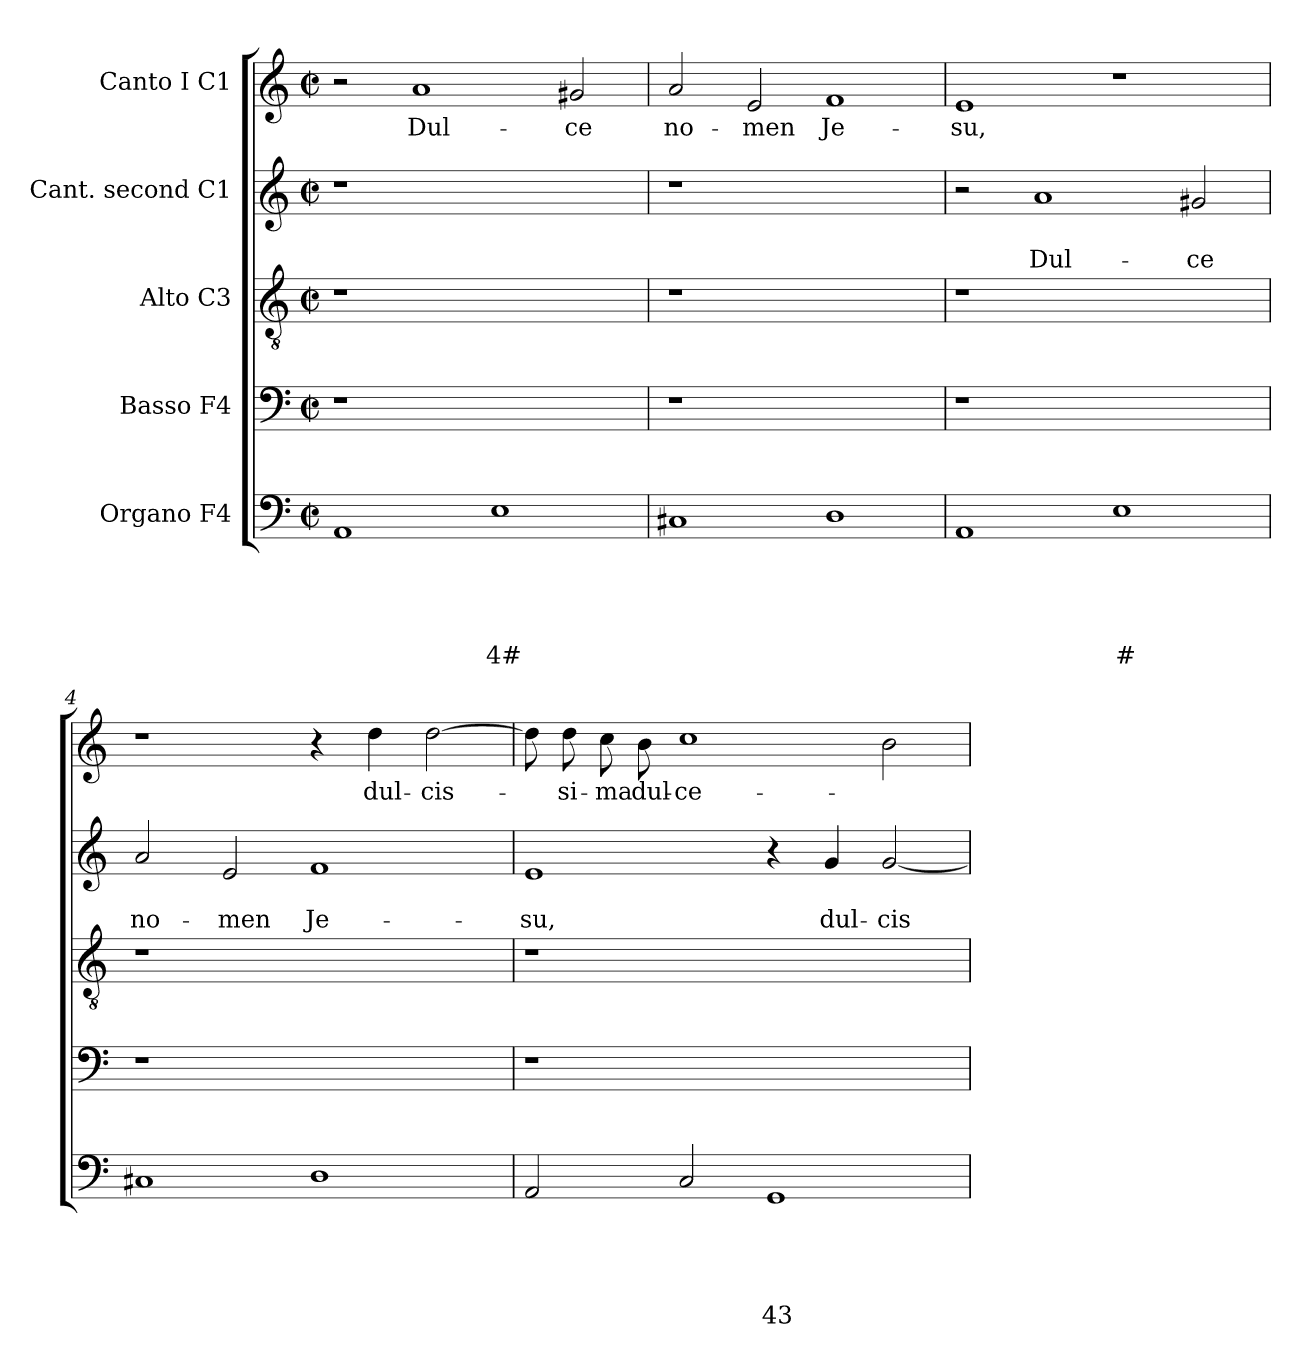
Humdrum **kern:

**kern	**text	**text	**text	**text	**text	**kern	**kern	**kern	**text	**text	**kern	**text
*part5	*part5	*part5	*part5	*part5	*part5	*part4	*part3	*part2	*part2	*part2	*part1	*part1
*staff5	*staff5	*staff5	*staff5	*staff5	*staff5	*staff4	*staff3	*staff2	*staff2	*staff2	*staff1	*staff1
*I"Organo F4	*	*	*	*	*	*I"Basso F4	*I"Alto C3	*I"Cant. second C1	*	*	*I"Canto I C1	*
*clefF4	*	*	*	*	*	*clefF4	*clefGv2	*clefG2	*	*	*clefG2	*
*k[]	*	*	*	*	*	*k[]	*k[]	*k[]	*	*	*k[]	*
*C:	*	*	*	*	*	*C:	*C:	*C:	*	*	*C:	*
*M2/2	*	*	*	*	*	*M2/2	*M2/2	*M2/2	*	*	*M2/2	*
*met(c|)	*	*	*	*	*	*met(c|)	*met(c|)	*met(c|)	*	*	*met(c|)	*
=1	=1	=1	=1	=1	=1	=1	=1	=1	=1	=1	=1	=1
1AA	.	.	.	.	.	1r	1r	1r	.	.	2r	.
!	!	!	!	!	!	!	!	!	!	!	!	!LO:LY:b
.	.	.	.	.	.	.	.	.	.	.	1a	Dul-
!	!	!	!	!	!LO:LY:b	!	!	!	!	!	!	!
1E	.	.	.	.	4#	1ryy	1ryy	1ryy	.	.	.	.
!	!	!	!	!	!	!	!	!	!	!	!	!LO:LY:b
.	.	.	.	.	.	.	.	.	.	.	2g#X/	-ce
=2	=2	=2	=2	=2	=2	=2	=2	=2	=2	=2	=2	=2
!	!	!	!	!	!	!	!	!	!	!	!	!LO:LY:b
1C#X	.	.	.	.	.	1r	1r	1r	.	.	2a/	no-
!	!	!	!	!	!	!	!	!	!	!	!	!LO:LY:b
.	.	.	.	.	.	.	.	.	.	.	2e/	-men
!	!	!	!	!	!	!	!	!	!	!	!	!LO:LY:b
1D	.	.	.	.	.	1ryy	1ryy	1ryy	.	.	1f	Je-
=3	=3	=3	=3	=3	=3	=3	=3	=3	=3	=3	=3	=3
!	!	!	!	!	!	!	!	!	!	!	!	!LO:LY:b
1AA	.	.	.	.	.	1r	1r	2r	.	.	1e	-su,
!	!	!	!	!	!	!	!	!	!	!LO:LY:b	!	!
.	.	.	.	.	.	.	.	1a	.	Dul-	.	.
!	!	!	!	!	!LO:LY:b	!	!	!	!	!	!	!
1E	.	.	.	.	#	1ryy	1ryy	.	.	.	1r	.
!	!	!	!	!	!	!	!	!	!	!LO:LY:b	!	!
.	.	.	.	.	.	.	.	2g#X/	.	-ce	.	.
=4	=4	=4	=4	=4	=4	=4	=4	=4	=4	=4	=4	=4
!	!	!	!	!	!	!	!	!	!	!LO:LY:b	!	!
1C#X	.	.	.	.	.	1r	1r	2a/	.	no-	1r	.
!	!	!	!	!	!	!	!	!	!	!LO:LY:b	!	!
.	.	.	.	.	.	.	.	2e/	.	-men	.	.
!	!	!	!	!	!	!	!	!	!	!LO:LY:b	!	!
1D	.	.	.	.	.	1ryy	1ryy	1f	.	Je-	4r	.
!	!	!	!	!	!	!	!	!	!	!	!	!LO:LY:b
.	.	.	.	.	.	.	.	.	.	.	4dd\	dul-
!	!	!	!	!	!	!	!	!	!	!	!	!LO:LY:b
.	.	.	.	.	.	.	.	.	.	.	[2dd\	-cis-
=5	=5	=5	=5	=5	=5	=5	=5	=5	=5	=5	=5	=5
!	!	!	!	!	!	!	!	!	!	!LO:LY:b	!	!
2AA/	.	.	.	.	.	1r	1r	1e	.	-su,	8dd\]	.
!	!	!	!	!	!	!	!	!	!	!	!	!LO:LY:b
.	.	.	.	.	.	.	.	.	.	.	8dd\	-si-
!	!	!	!	!	!	!	!	!	!	!	!	!LO:LY:b
.	.	.	.	.	.	.	.	.	.	.	8cc\	-ma
!	!	!	!	!	!	!	!	!	!	!	!	!LO:LY:b
.	.	.	.	.	.	.	.	.	.	.	8b\	dul-
!	!	!	!	!	!	!	!	!	!	!	!	!LO:LY:b
2C/	.	.	.	.	.	.	.	.	.	.	1cc	-ce-
!	!	!	!	!	!LO:LY:b	!	!	!	!	!	!	!
1GG	.	.	.	.	43	1ryy	1ryy	4r	.	.	.	.
!	!	!	!	!	!	!	!	!	!	!LO:LY:b	!	!
.	.	.	.	.	.	.	.	4g/	.	dul-	.	.
!	!	!	!	!	!	!	!	!	!	!LO:LY:b	!	!
.	.	.	.	.	.	.	.	[2g/	.	-cis-	2b\	.
=	=	=	=	=	=	=	=	=	=	=	=	=
*-	*-	*-	*-	*-	*-	*-	*-	*-	*-	*-	*-	*-
